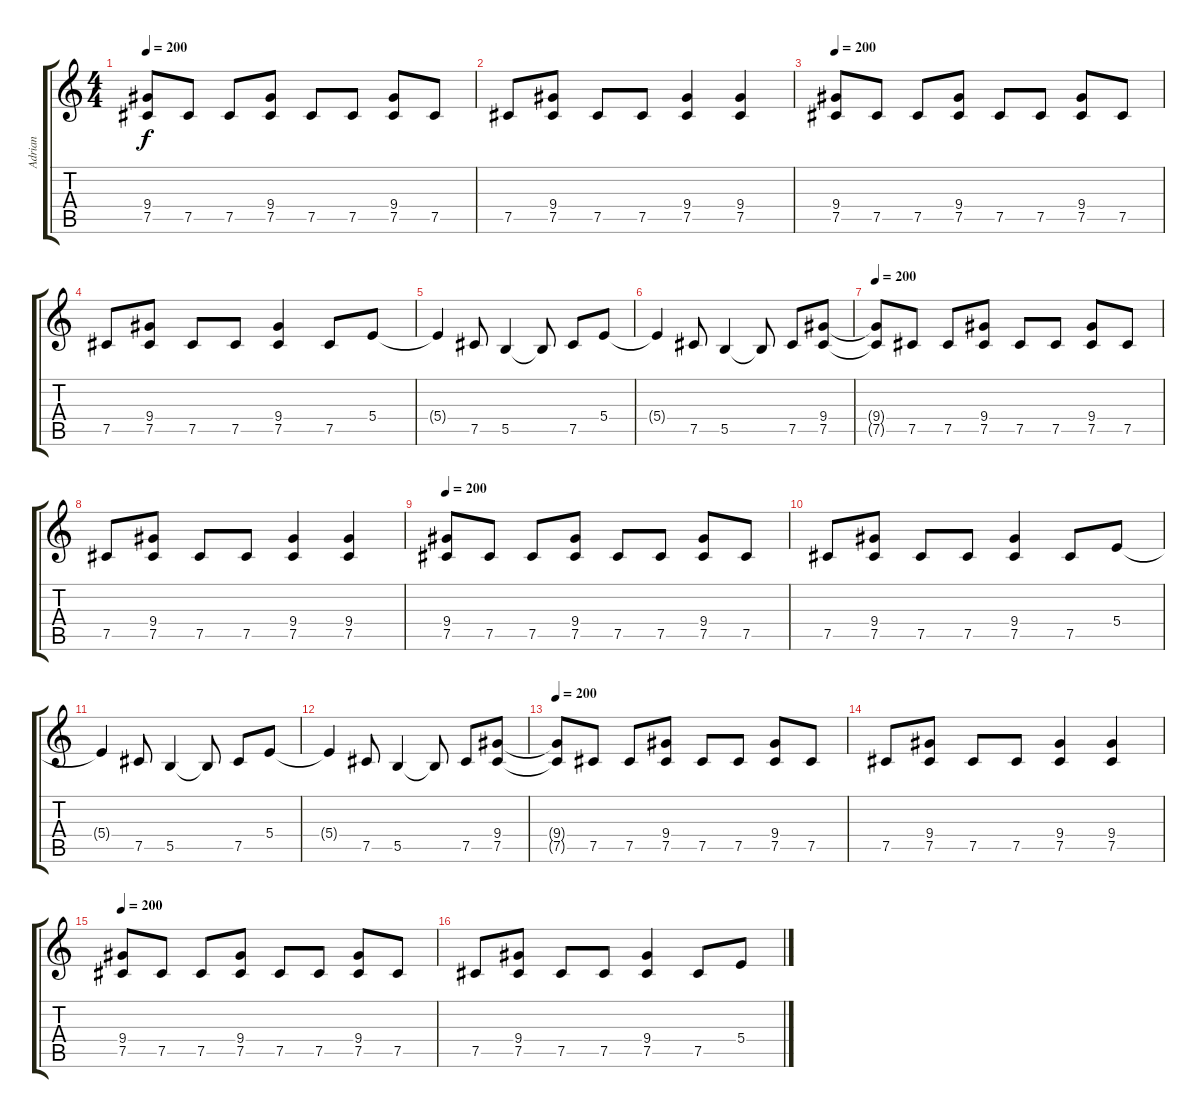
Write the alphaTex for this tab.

\track ("Adrian" "Adrian") {instrument distortionguitar}
\staff {score tabs}
\tuning (Db4 Ab3 E3 B2 Gb2 Db2) {hide}
\ts (4 4)
\tempo 200
\clef g2
\ks c
(9.4 7.5).8{dy f volume 9} 7.5.8 7.5.8 (9.4 7.5).8 7.5.8 7.5.8 (9.4 7.5).8 7.5.8 |
7.5.8 (9.4 7.5).8 7.5.8 7.5.8 (9.4 7.5).4 (9.4 7.5).4 |
\tempo 200
(9.4 7.5).8 7.5.8 7.5.8 (9.4 7.5).8 7.5.8 7.5.8 (9.4 7.5).8 7.5.8 |
7.5.8 (9.4 7.5).8 7.5.8 7.5.8 (9.4 7.5).4 7.5.8 5.4.8 |
5.4{t}.4 7.5.8 5.5.4 5.5{t}.8 7.5.8 5.4.8 |
5.4{t}.4 7.5.8 5.5.4 5.5{t}.8 7.5.8 (9.4 7.5).8 |
\tempo 200
(9.4{t} 7.5{t}).8 7.5.8 7.5.8 (9.4 7.5).8 7.5.8 7.5.8 (9.4 7.5).8 7.5.8 |
7.5.8 (9.4 7.5).8 7.5.8 7.5.8 (9.4 7.5).4 (9.4 7.5).4 |
\tempo 200
(9.4 7.5).8 7.5.8 7.5.8 (9.4 7.5).8 7.5.8 7.5.8 (9.4 7.5).8 7.5.8 |
7.5.8 (9.4 7.5).8 7.5.8 7.5.8 (9.4 7.5).4 7.5.8 5.4.8 |
5.4{t}.4 7.5.8 5.5.4 5.5{t}.8 7.5.8 5.4.8 |
5.4{t}.4 7.5.8 5.5.4 5.5{t}.8 7.5.8 (9.4 7.5).8 |
\tempo 200
(9.4{t} 7.5{t}).8 7.5.8 7.5.8 (9.4 7.5).8 7.5.8 7.5.8 (9.4 7.5).8 7.5.8 |
7.5.8 (9.4 7.5).8 7.5.8 7.5.8 (9.4 7.5).4 (9.4 7.5).4 |
\tempo 200
(9.4 7.5).8 7.5.8 7.5.8 (9.4 7.5).8 7.5.8 7.5.8 (9.4 7.5).8 7.5.8 |
7.5.8 (9.4 7.5).8 7.5.8 7.5.8 (9.4 7.5).4 7.5.8 5.4.8
